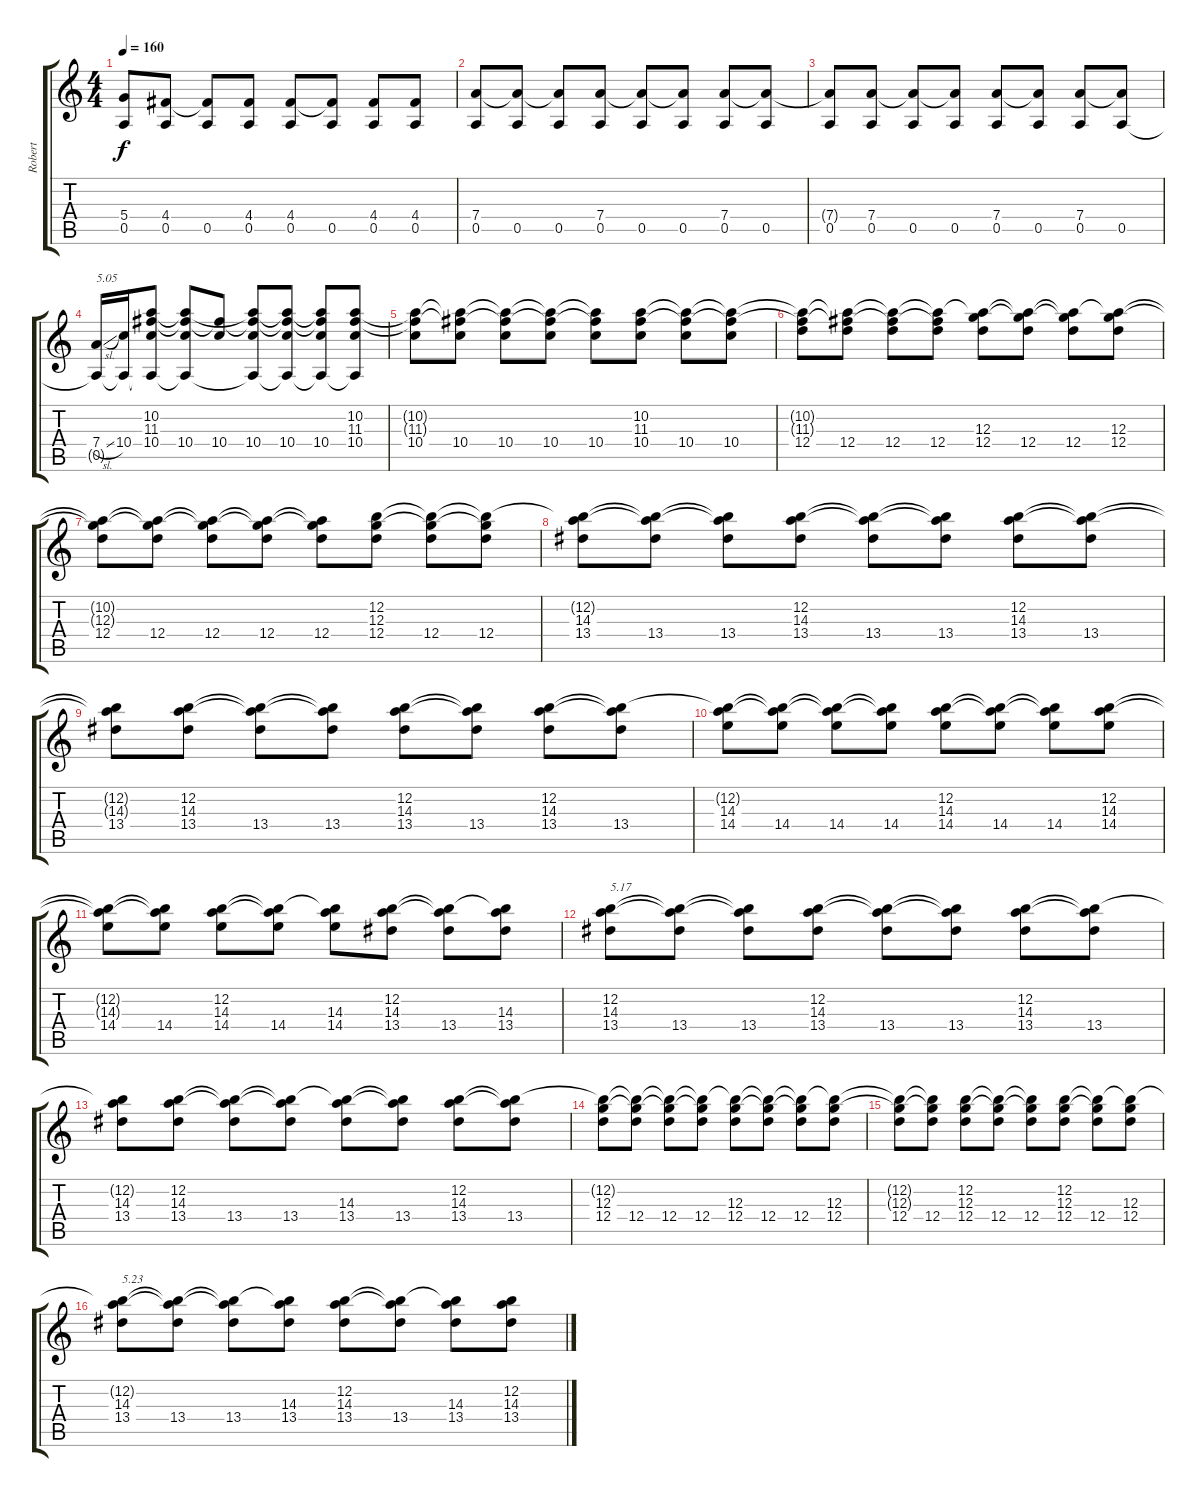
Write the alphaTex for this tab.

\track ("Robert" "Robert") {instrument electricguitarclean}
\staff {score tabs}
\tuning (E4 B3 G3 D3 A2 E2) {hide}
\ts (4 4)
\tempo 160
\clef g2
\ks c
(5.4 0.5).8{dy f} (4.4 0.5).8 (4.4{t} 0.5).8 (4.4 0.5).8 (4.4 0.5).8 (4.4{t} 0.5).8 (4.4 0.5).8 (4.4 0.5).8 |
(7.4 0.5).8 (7.4{t} 0.5).8 (7.4{t} 0.5).8 (7.4 0.5).8 (7.4{t} 0.5).8 (7.4{t} 0.5).8 (7.4 0.5).8 (7.4{t} 0.5).8 |
(7.4{t} 0.5).8 (7.4 0.5).8 (7.4{t} 0.5).8 (7.4{t} 0.5).8 (7.4 0.5).8 (7.4{t} 0.5).8 (7.4 0.5).8 (7.4{t} 0.5).8 |
(7.4{sl} 0.5{t}).16{txt "5.05"} (10.4 0.5{t}).16 (10.2 11.3 10.4 0.5{t}).8 (10.2{t} 11.3{t} 10.4 0.5{t}).8 (11.3{t} 10.4).8 (10.2{t} 11.3{t} 10.4 0.5{t}).8 (10.2{t} 11.3{t} 10.4 0.5{t}).8 (10.2{t} 11.3{t} 10.4 0.5{t}).8 (10.2 11.3 10.4 0.5{t}).8 |
(10.2{t} 11.3{t} 10.4).8 (10.2{t} 11.3{t} 10.4).8 (10.2{t} 11.3{t} 10.4).8 (10.2{t} 11.3{t} 10.4).8 (10.2{t} 11.3{t} 10.4).8 (10.2 11.3 10.4).8 (10.2{t} 11.3{t} 10.4).8 (10.2{t} 11.3{t} 10.4).8 |
(10.2{t} 11.3{t} 12.4).8 (10.2{t} 11.3{t} 12.4).8 (10.2{t} 11.3{t} 12.4).8 (10.2{t} 11.3{t} 12.4).8 (10.2{t} 12.3 12.4).8 (10.2{t} 12.3{t} 12.4).8 (10.2{t} 12.3{t} 12.4).8 (10.2{t} 12.3 12.4).8 |
(10.2{t} 12.3{t} 12.4).8 (10.2{t} 12.3{t} 12.4).8 (10.2{t} 12.3{t} 12.4).8 (10.2{t} 12.3{t} 12.4).8 (10.2{t} 12.3{t} 12.4).8 (12.2 12.3 12.4).8 (12.2{t} 12.3{t} 12.4).8 (12.2{t} 12.3{t} 12.4).8 |
(12.2{t} 14.3 13.4).8 (12.2{t} 14.3{t} 13.4).8 (12.2{t} 14.3{t} 13.4).8 (12.2 14.3 13.4).8 (12.2{t} 14.3{t} 13.4).8 (12.2{t} 14.3{t} 13.4).8 (12.2 14.3 13.4).8 (12.2{t} 14.3{t} 13.4).8 |
(12.2{t} 14.3{t} 13.4).8 (12.2 14.3 13.4).8 (12.2{t} 14.3{t} 13.4).8 (12.2{t} 14.3{t} 13.4).8 (12.2 14.3 13.4).8 (12.2{t} 14.3{t} 13.4).8 (12.2 14.3 13.4).8 (12.2{t} 14.3{t} 13.4).8 |
(12.2{t} 14.3 14.4).8 (12.2{t} 14.3{t} 14.4).8 (12.2{t} 14.3{t} 14.4).8 (12.2{t} 14.3{t} 14.4).8 (12.2 14.3 14.4).8 (12.2{t} 14.3{t} 14.4).8 (12.2{t} 14.3{t} 14.4).8 (12.2 14.3 14.4).8 |
(12.2{t} 14.3{t} 14.4).8 (12.2{t} 14.3{t} 14.4).8 (12.2 14.3 14.4).8 (12.2{t} 14.3{t} 14.4).8 (12.2{t} 14.3 14.4).8 (12.2 14.3 13.4).8 (12.2{t} 14.3{t} 13.4).8 (12.2{t} 14.3 13.4).8 |
(12.2 14.3 13.4).8{txt "5.17"} (12.2{t} 14.3{t} 13.4).8 (12.2{t} 14.3{t} 13.4).8 (12.2 14.3 13.4).8 (12.2{t} 14.3{t} 13.4).8 (12.2{t} 14.3{t} 13.4).8 (12.2 14.3 13.4).8 (12.2{t} 14.3{t} 13.4).8 |
(12.2{t} 14.3 13.4).8 (12.2 14.3 13.4).8 (12.2{t} 14.3{t} 13.4).8 (12.2{t} 14.3{t} 13.4).8 (12.2{t} 14.3 13.4).8 (12.2{t} 14.3{t} 13.4).8 (12.2 14.3 13.4).8 (12.2{t} 14.3{t} 13.4).8 |
(12.2{t} 12.3 12.4).8 (12.2{t} 12.3{t} 12.4).8 (12.2{t} 12.3{t} 12.4).8 (12.2{t} 12.3{t} 12.4).8 (12.2{t} 12.3 12.4).8 (12.2{t} 12.3{t} 12.4).8 (12.2{t} 12.3{t} 12.4).8 (12.2{t} 12.3 12.4).8 |
(12.2{t} 12.3{t} 12.4).8 (12.2{t} 12.3{t} 12.4).8 (12.2 12.3 12.4).8 (12.2{t} 12.3{t} 12.4).8 (12.2{t} 12.3{t} 12.4).8 (12.2 12.3 12.4).8 (12.2{t} 12.3{t} 12.4).8 (12.2{t} 12.3 12.4).8 |
(12.2{t} 14.3 13.4).8{txt "5.23"} (12.2{t} 14.3{t} 13.4).8 (12.2{t} 14.3{t} 13.4).8 (12.2{t} 14.3 13.4).8 (12.2 14.3 13.4).8 (12.2{t} 14.3{t} 13.4).8 (12.2{t} 14.3 13.4).8 (12.2 14.3 13.4).8
